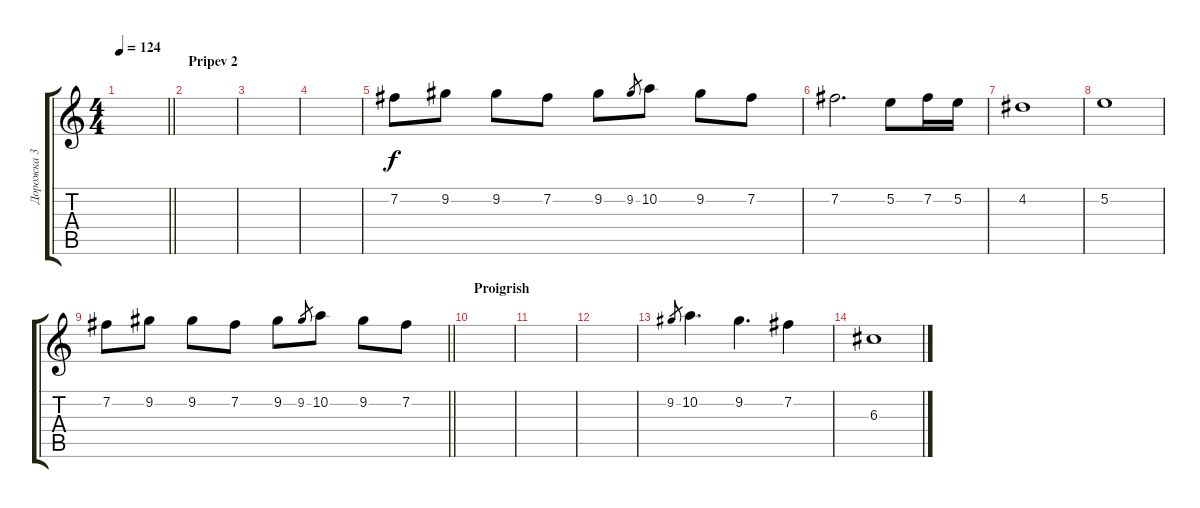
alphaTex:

\track ("Дорожка 3" "Дорожка 3") {instrument acousticguitarsteel}
\staff {score tabs}
\tuning (E4 B3 G3 D3 A2 E2) {hide}
\ts (4 4)
\tempo 124
\clef g2
\barLineRight lightlight
\ks c
|
\section ("" "Pripev 2")
|
|
|
7.2.8 9.2.8 9.2.8 7.2.8 9.2.8 9.2.8{gr} 10.2.8 9.2.8 7.2.8 |
7.2.2{d} 5.2.8 7.2.16 5.2.16 |
4.2.1 |
5.2.1 |
\barLineRight lightlight
7.2.8 9.2.8 9.2.8 7.2.8 9.2.8 9.2.8{gr} 10.2.8 9.2.8 7.2.8 |
\section ("" "Proigrish")
|
|
|
9.2.8{gr} 10.2.4{d} 9.2.4{d} 7.2.4 |
6.3.1
